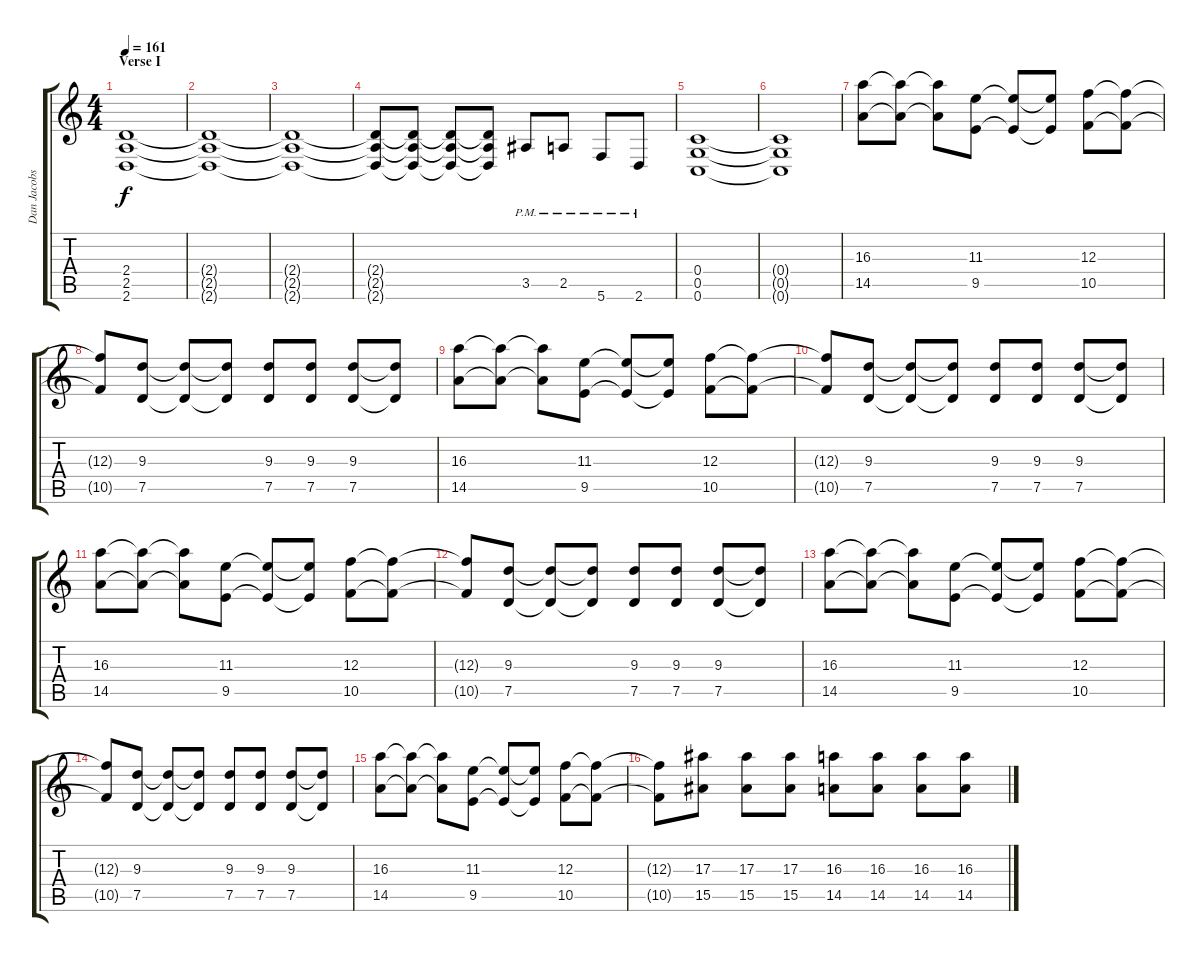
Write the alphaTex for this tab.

\track ("Dan Jacobs" "Dan Jacobs") {instrument overdrivenguitar}
\staff {score tabs}
\tuning (D4 A3 F3 C3 G2 C2) {hide}
\ts (4 4)
\section ("" "Verse I")
\tempo 161
\clef g2
\ks c
(2.4 2.5 2.6).1{dy f} |
(2.4{t} 2.5{t} 2.6{t}).1 |
(2.4{t} 2.5{t} 2.6{t}).1 |
(2.4{t} 2.5{t} 2.6{t}).8 (2.4{t} 2.5{t} 2.6{t}).8 (2.4{t} 2.5{t} 2.6{t}).8 (2.4{t} 2.5{t} 2.6{t}).8 3.5{pm}.8 2.5{pm}.8 5.6{pm}.8 2.6{pm}.8 |
(0.4 0.5 0.6).1 |
(0.4{t} 0.5{t} 0.6{t}).1 |
(16.3 14.5).8 (16.3{t} 14.5{t}).8 (16.3{t} 14.5{t}).8 (11.3 9.5).8 (11.3{t} 9.5{t}).8 (11.3{t} 9.5{t}).8 (12.3 10.5).8 (12.3{t} 10.5{t}).8 |
(12.3{t} 10.5{t}).8 (9.3 7.5).8 (9.3{t} 7.5{t}).8 (9.3{t} 7.5{t}).8 (9.3 7.5).8 (9.3 7.5).8 (9.3 7.5).8 (9.3{t} 7.5{t}).8 |
(16.3 14.5).8 (16.3{t} 14.5{t}).8 (16.3{t} 14.5{t}).8 (11.3 9.5).8 (11.3{t} 9.5{t}).8 (11.3{t} 9.5{t}).8 (12.3 10.5).8 (12.3{t} 10.5{t}).8 |
(12.3{t} 10.5{t}).8 (9.3 7.5).8 (9.3{t} 7.5{t}).8 (9.3{t} 7.5{t}).8 (9.3 7.5).8 (9.3 7.5).8 (9.3 7.5).8 (9.3{t} 7.5{t}).8 |
(16.3 14.5).8 (16.3{t} 14.5{t}).8 (16.3{t} 14.5{t}).8 (11.3 9.5).8 (11.3{t} 9.5{t}).8 (11.3{t} 9.5{t}).8 (12.3 10.5).8 (12.3{t} 10.5{t}).8 |
(12.3{t} 10.5{t}).8 (9.3 7.5).8 (9.3{t} 7.5{t}).8 (9.3{t} 7.5{t}).8 (9.3 7.5).8 (9.3 7.5).8 (9.3 7.5).8 (9.3{t} 7.5{t}).8 |
(16.3 14.5).8 (16.3{t} 14.5{t}).8 (16.3{t} 14.5{t}).8 (11.3 9.5).8 (11.3{t} 9.5{t}).8 (11.3{t} 9.5{t}).8 (12.3 10.5).8 (12.3{t} 10.5{t}).8 |
(12.3{t} 10.5{t}).8 (9.3 7.5).8 (9.3{t} 7.5{t}).8 (9.3{t} 7.5{t}).8 (9.3 7.5).8 (9.3 7.5).8 (9.3 7.5).8 (9.3{t} 7.5{t}).8 |
(16.3 14.5).8 (16.3{t} 14.5{t}).8 (16.3{t} 14.5{t}).8 (11.3 9.5).8 (11.3{t} 9.5{t}).8 (11.3{t} 9.5{t}).8 (12.3 10.5).8 (12.3{t} 10.5{t}).8 |
(12.3{t} 10.5{t}).8 (17.3 15.5).8 (17.3 15.5).8 (17.3 15.5).8 (16.3 14.5).8 (16.3 14.5).8 (16.3 14.5).8 (16.3 14.5).8
